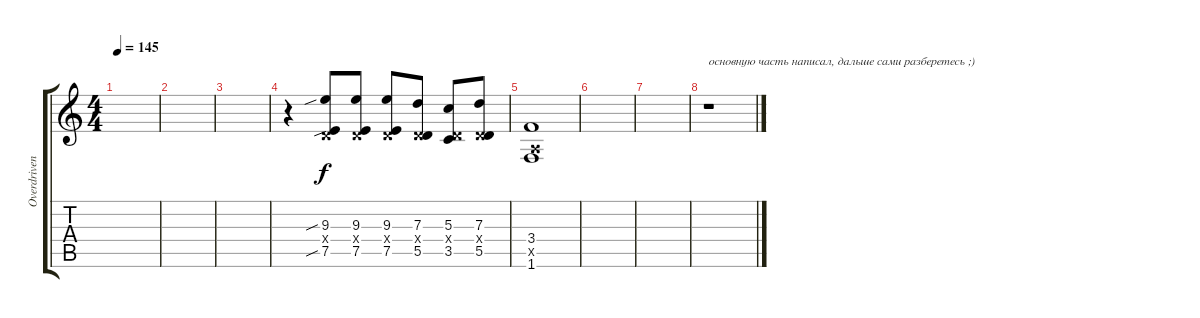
\track ("Overdriven Guitar" "Overdriven") {instrument overdrivenguitar}
\staff {score tabs}
\tuning (E4 B3 G3 D3 A2 E2) {hide}
\ts (4 4)
\tempo 145
\clef g2
\ks c
|
|
|
r.4 (9.3{sib} 0.4{x} 7.5{sib}).8 (9.3 0.4{x} 7.5).8 (9.3 0.4{x} 7.5).8 (7.3 0.4{x} 5.5).8 (5.3 0.4{x} 3.5).8 (7.3 0.4{x} 5.5).8 |
(3.4 0.5{x} 1.6).1 |
|
|
r.1{txt "основную часть написал, дальше сами разберетесь ;)"}
